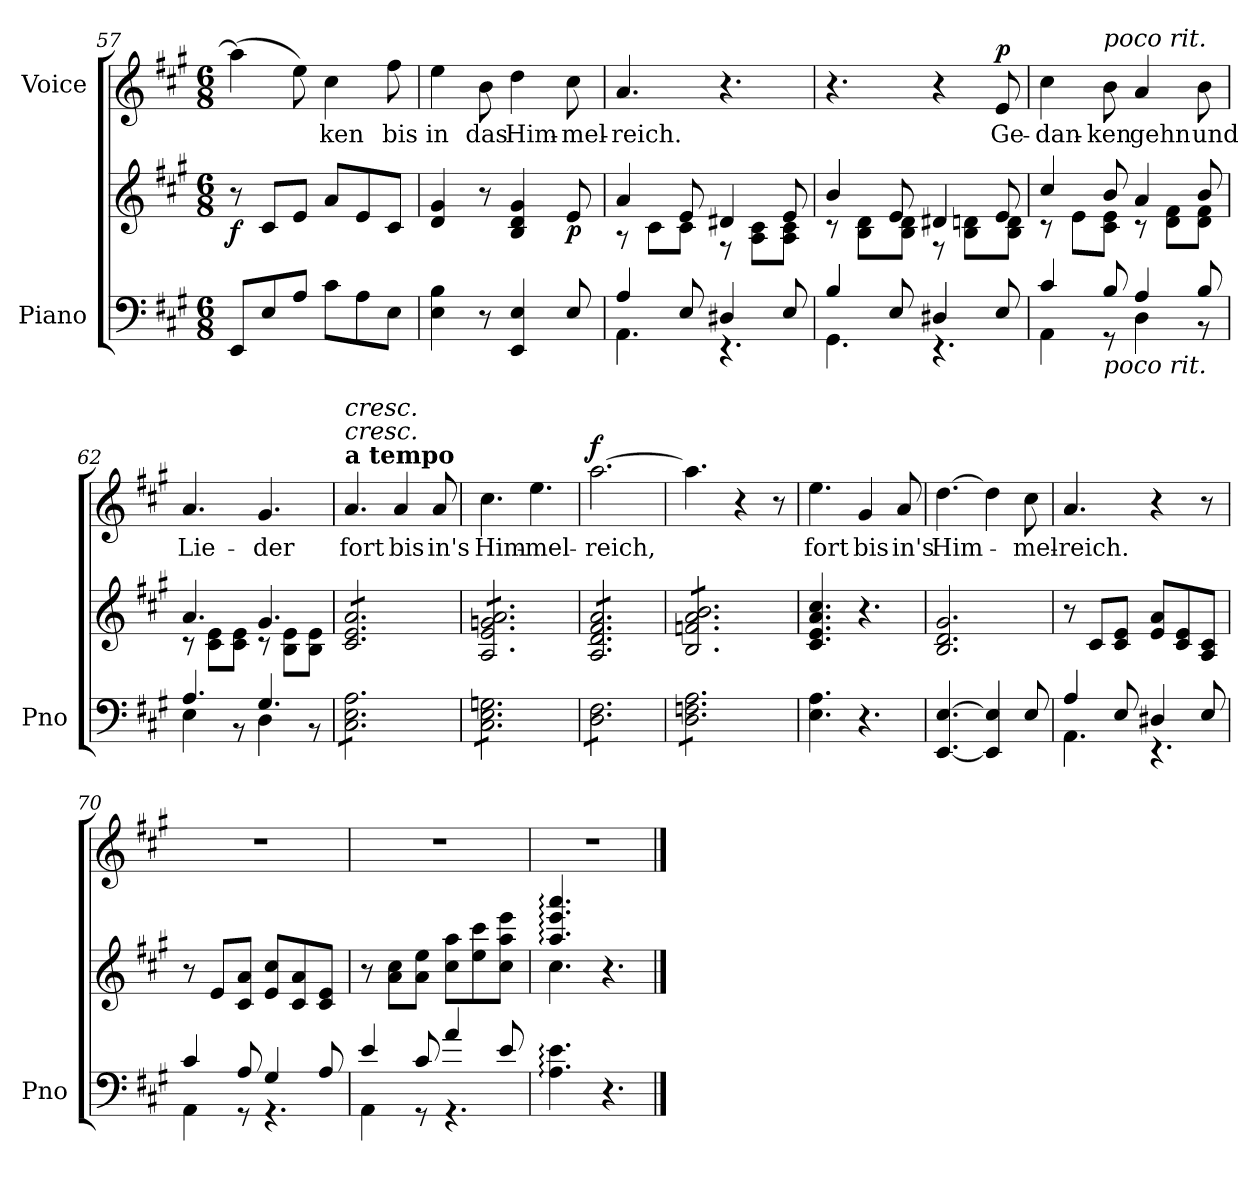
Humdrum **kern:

**kern	**kern	**dynam	**kern	**text	**dynam
*part2	*part2	*part2	*part1	*part1	*part1
*staff3	*staff2	*staff2/3	*staff1	*staff1	*staff1
*I"Piano	*	*	*I"Voice	*	*
*I'Pno	*	*	*	*	*
*clefF4	*clefG2	*	*clefG2	*	*
*k[f#c#g#]	*k[f#c#g#]	*	*k[f#c#g#]	*	*
*M6/8	*M6/8	*	*M6/8	*	*
=57	=57	=57	=57	=57	=57
!	!	!LO:DY:b	!	!	!
8EE/L	8r	f	(4aa\]	.	.
8E/	8c#/L	.	.	.	.
8A/J	8e/J	.	8ee\)	.	.
8c#\L	8a/L	.	4cc#\	-ken	.
8A\	8e/	.	.	.	.
8E\J	8c#/J	.	8ff#\	bis	.
=58	=58	=58	=58	=58	=58
4E\ 4B\	4d/ 4g#/	.	4ee\	in	.
8r	8r	.	8b\	das	.
4EE/ 4E/	4B/ 4d/ 4g#/	.	4dd\	Him-	.
!	!	!LO:DY:b	!	!	!
8E/	8e/	p	8cc#\	-mel-	.
=59	=59	=59	=59	=59	=59
*^	*^	*	*	*	*
4A/	4.AA\	4a/	8r	.	4.a/	-reich.	.
.	.	.	8c#\L	.	.	.	.
8E/	.	8e/	8c#\J	.	.	.	.
4D#X/	4.r	4d#X/	8r	.	4.r	.	.
.	.	.	8A\ 8c#\L	.	.	.	.
8E/	.	8e/	8A\ 8c#\J	.	.	.	.
=60	=60	=60	=60	=60	=60	=60	=60
4B/	4.GG#\	4b/	8r	.	4.r	.	.
.	.	.	8B\ 8d\L	.	.	.	.
8E/	.	8e/	8B\ 8d\J	.	.	.	.
4D#X/	4.r	4d#X/	8r	.	4r	.	.
.	.	.	8B\ 8dn\L	.	.	.	.
!	!	!	!	!	!	!	!LO:DY:a
8E/	.	8e/	8B\ 8d\J	.	8e/	Ge-	p
=61	=61	=61	=61	=61	=61	=61	=61
4c#/	4AA\	4cc#/	8r	.	4cc#\	-dan-	.
.	.	.	8e\L	.	.	.	.
!	!	!	!	!	!LO:TX:a:i:t=poco rit.	!	!
!LO:TX:b:i:t=poco rit.	!	!	!	!	!	!	!
8B/	8r	8b/	8c#\ 8e\J	.	8b\	-ken	.
4A/	4D\	4a/	8r	.	4a/	gehn	.
.	.	.	8d\ 8f#\L	.	.	.	.
8B/	8r	8b/	8d\ 8f#\J	.	8b\	und	.
=62	=62	=62	=62	=62	=62	=62	=62
4.A/	4E\	4.a/	8r	.	4.a/	Lie-	.
.	.	.	8c#\ 8e\L	.	.	.	.
.	8r	.	8c#\ 8e\J	.	.	.	.
4.G#/	4D\	4.g#/	8r	.	4.g#/	-der	.
.	.	.	8B\ 8e\L	.	.	.	.
.	8r	.	8B\ 8e\J	.	.	.	.
=63	=63	=63	=63	=63	=63	=63	=63
!	!	!	!	!	!LO:TX:a:B:t=a tempo	!	!
!	!	!	!	!	!LO:TX:a:i:t=cresc.	!	!
!	!	!	!	!	!LO:TX:a:i:t=cresc.	!	!
!	!	!LO:TX:b:i:t=cresc.	!	!	!	!	!
*v	*v	*	*	*	*	*	*
*	*v	*v	*	*	*	*
*tremolo	*	*	*	*	*
*	*tremolo	*	*	*	*
8C#\ 8E\ 8A\L	8c#/ 8e/ 8a/L	.	4.a/	fort	.
8C#\ 8E\ 8A\	8c#/ 8e/ 8a/	.	.	.	.
8C#\ 8E\ 8A\	8c#/ 8e/ 8a/	.	.	.	.
8C#\ 8E\ 8A\	8c#/ 8e/ 8a/	.	4a/	bis	.
8C#\ 8E\ 8A\	8c#/ 8e/ 8a/	.	.	.	.
8C#\ 8E\ 8A\J	8c#/ 8e/ 8a/J	.	8a/	in's	.
=64	=64	=64	=64	=64	=64
8C#\ 8E\ 8Gn\L	8A/ 8e/ 8gn/ 8a/L	.	4.cc#\	Him-	.
8C#\ 8E\ 8Gn\	8A/ 8e/ 8gn/ 8a/	.	.	.	.
8C#\ 8E\ 8Gn\	8A/ 8e/ 8gn/ 8a/	.	.	.	.
8C#\ 8E\ 8Gn\	8A/ 8e/ 8gn/ 8a/	.	4.ee\	-mel-	.
8C#\ 8E\ 8Gn\	8A/ 8e/ 8gn/ 8a/	.	.	.	.
8C#\ 8E\ 8Gn\J	8A/ 8e/ 8gn/ 8a/J	.	.	.	.
=65	=65	=65	=65	=65	=65
!	!	!	!	!	!LO:DY:a
8D\ 8F#\L	8A/ 8d/ 8f#/ 8a/L	.	[2.aa\	-reich,	f
8D\ 8F#\	8A/ 8d/ 8f#/ 8a/	.	.	.	.
8D\ 8F#\	8A/ 8d/ 8f#/ 8a/	.	.	.	.
8D\ 8F#\	8A/ 8d/ 8f#/ 8a/	.	.	.	.
8D\ 8F#\	8A/ 8d/ 8f#/ 8a/	.	.	.	.
8D\ 8F#\J	8A/ 8d/ 8f#/ 8a/J	.	.	.	.
=66	=66	=66	=66	=66	=66
8D\ 8Fn\ 8A\L	8B/ 8fn/ 8a/ 8b/L	.	4.aa\]	.	.
8D\ 8Fn\ 8A\	8B/ 8fn/ 8a/ 8b/	.	.	.	.
8D\ 8Fn\ 8A\	8B/ 8fn/ 8a/ 8b/	.	.	.	.
8D\ 8Fn\ 8A\	8B/ 8fn/ 8a/ 8b/	.	4r	.	.
8D\ 8Fn\ 8A\	8B/ 8fn/ 8a/ 8b/	.	.	.	.
8D\ 8Fn\ 8A\J	8B/ 8fn/ 8a/ 8b/J	.	8r	.	.
*	*Xtremolo	*	*	*	*
*Xtremolo	*	*	*	*	*
=67	=67	=67	=67	=67	=67
4.E\ 4.A\	4.c#/ 4.e/ 4.a/ 4.cc#/	.	4.ee\	fort	.
4.r	4.r	.	4g#/	bis	.
.	.	.	8a/	in's	.
=68	=68	=68	=68	=68	=68
[4.EE/ [4.E/	2.B/ 2.d/ 2.g#/	.	[4.dd\	Him-	.
4EE/] 4E/]	.	.	4dd\]	.	.
8E/	.	.	8cc#\	-mel-	.
=69	=69	=69	=69	=69	=69
*^	*	*	*	*	*
4A/	4.AA\	8r	.	4.a/	-reich.	.
.	.	8c#/L	.	.	.	.
8E/	.	8c#/ 8e/J	.	.	.	.
4D#X/	4.r	8e/ 8a/L	.	4r	.	.
.	.	8c#/ 8e/	.	.	.	.
8E/	.	8A/ 8c#/J	.	8r	.	.
=70	=70	=70	=70	=70	=70	=70
4c#/	4AA\	8r	.	2.r	.	.
.	.	8e/L	.	.	.	.
8A/	8r	8c#/ 8a/J	.	.	.	.
4G#/	4.r	8e/ 8cc#/L	.	.	.	.
.	.	8c#/ 8a/	.	.	.	.
8A/	.	8c#/ 8e/J	.	.	.	.
=71	=71	=71	=71	=71	=71	=71
4e/	4AA\	8r	.	2.r	.	.
.	.	8a\ 8cc#\L	.	.	.	.
8c#/	8r	8a\ 8ee\J	.	.	.	.
4a/	4.r	8cc#\ 8aa\L	.	.	.	.
.	.	8ee\ 8ccc#\	.	.	.	.
8e/	.	8cc#\ 8aa\ 8eee\J	.	.	.	.
*v	*v	*	*	*	*	*
=72	=72	=72	=72	=72	=72
*	*^	*	*	*	*
4.A\: 4.e\:	4.aa/: 4.eee/: 4.aaa/:	4.cc#\	.	2.r	.	.
4.r	4.r	4.ryy	.	.	.	.
*	*v	*v	*	*	*	*
==	==	==	==	==	==
*-	*-	*-	*-	*-	*-
